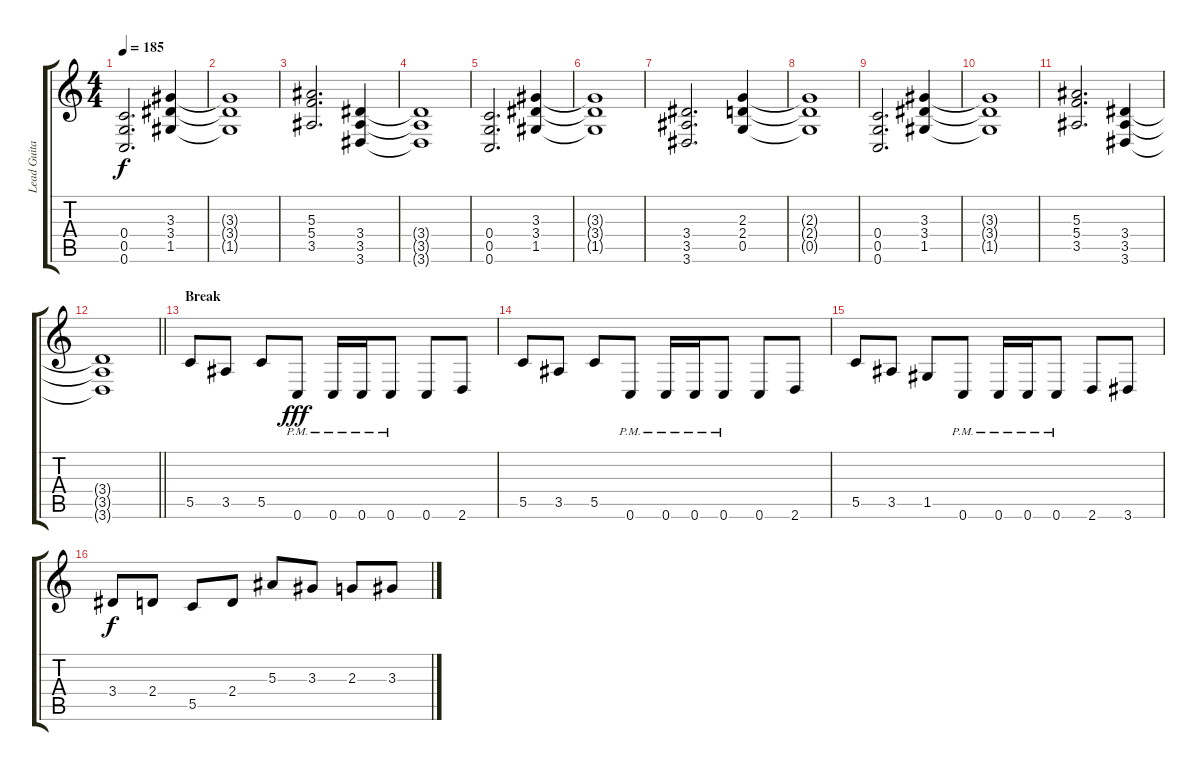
\track ("Lead Guitar (Roger Sjunnesson)" "Lead Guita") {instrument distortionguitar}
\staff {score tabs}
\tuning (D4 A3 F3 C3 G2 C2) {hide}
\ts (4 4)
\tempo 185
\clef g2
\ks c
(0.4 0.5 0.6).2{d dy f} (3.3 3.4 1.5).4 |
(3.3{t} 3.4{t} 1.5{t}).1 |
(5.3 5.4 3.5).2{d} (3.4 3.5 3.6).4 |
(3.4{t} 3.5{t} 3.6{t}).1 |
(0.4 0.5 0.6).2{d} (3.3 3.4 1.5).4 |
(3.3{t} 3.4{t} 1.5{t}).1 |
(3.4 3.5 3.6).2{d} (2.3 2.4 0.5).4 |
(2.3{t} 2.4{t} 0.5{t}).1 |
(0.4 0.5 0.6).2{d} (3.3 3.4 1.5).4 |
(3.3{t} 3.4{t} 1.5{t}).1 |
(5.3 5.4 3.5).2{d} (3.4 3.5 3.6).4 |
\barLineRight lightlight
(3.4{t} 3.5{t} 3.6{t}).1 |
\section ("" "Break")
5.5.8 3.5.8 5.5.8 0.6{pm}.8{dy fff} 0.6{pm}.16 0.6{pm}.16 0.6{pm}.8 0.6.8 2.6.8 |
5.5.8 3.5.8 5.5.8 0.6{pm}.8 0.6{pm}.16 0.6{pm}.16 0.6{pm}.8 0.6.8 2.6.8 |
5.5.8 3.5.8 1.5.8 0.6{pm}.8 0.6{pm}.16 0.6{pm}.16 0.6{pm}.8 2.6.8 3.6.8 |
3.4.8{dy f} 2.4.8 5.5.8 2.4.8 5.3.8 3.3.8 2.3.8 3.3.8
